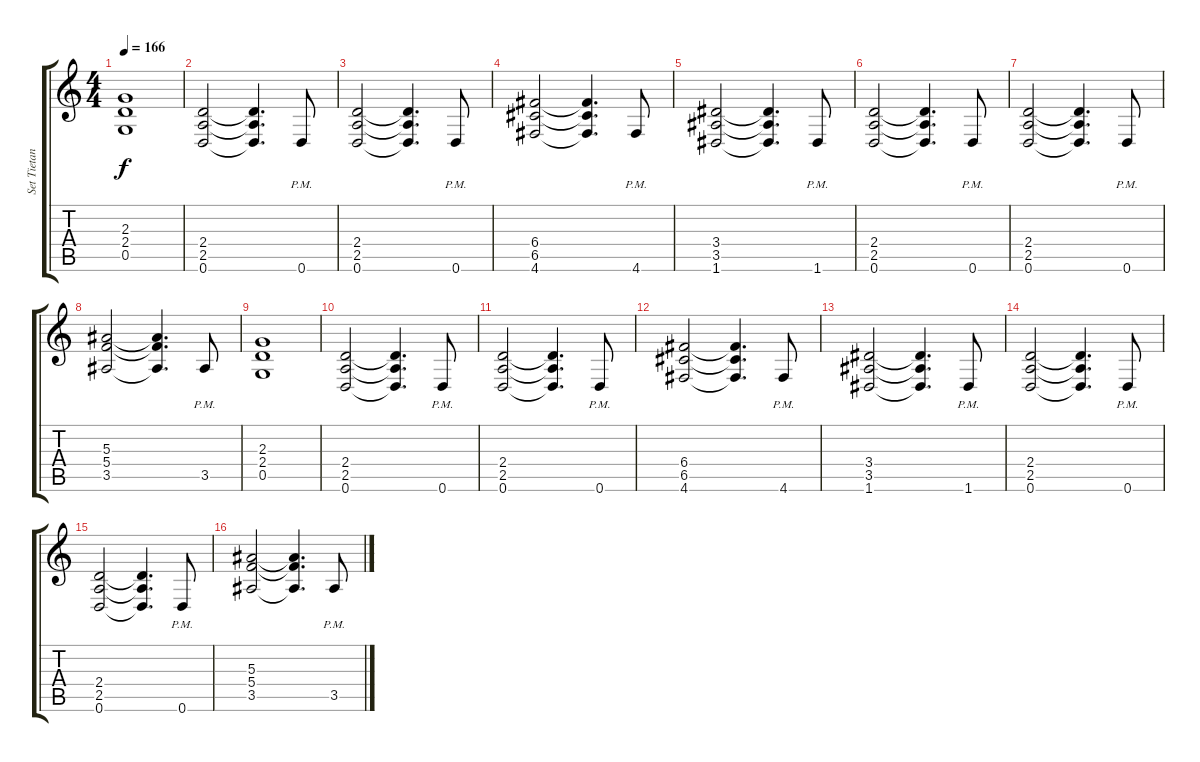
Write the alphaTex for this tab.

\track ("Set Tietan" "Set Tietan") {instrument distortionguitar}
\staff {score tabs}
\tuning (D4 A3 F3 C3 G2 D2) {hide}
\ts (4 4)
\tempo 166
\clef g2
\ks c
(2.3 2.4 0.5).1{dy f} |
(2.4 2.5 0.6).2 (2.4{t} 2.5{t} 0.6{t}).4{d} 0.6{pm}.8 |
(2.4 2.5 0.6).2 (2.4{t} 2.5{t} 0.6{t}).4{d} 0.6{pm}.8 |
(6.4 6.5 4.6).2 (6.4{t} 6.5{t} 4.6{t}).4{d} 4.6{pm}.8 |
(3.4 3.5 1.6).2 (3.4{t} 3.5{t} 1.6{t}).4{d} 1.6{pm}.8 |
(2.4 2.5 0.6).2 (2.4{t} 2.5{t} 0.6{t}).4{d} 0.6{pm}.8 |
(2.4 2.5 0.6).2 (2.4{t} 2.5{t} 0.6{t}).4{d} 0.6{pm}.8 |
(5.3 5.4 3.5).2 (5.3{t} 5.4{t} 3.5{t}).4{d} 3.5{pm}.8 |
(2.3 2.4 0.5).1 |
(2.4 2.5 0.6).2 (2.4{t} 2.5{t} 0.6{t}).4{d} 0.6{pm}.8 |
(2.4 2.5 0.6).2 (2.4{t} 2.5{t} 0.6{t}).4{d} 0.6{pm}.8 |
(6.4 6.5 4.6).2 (6.4{t} 6.5{t} 4.6{t}).4{d} 4.6{pm}.8 |
(3.4 3.5 1.6).2 (3.4{t} 3.5{t} 1.6{t}).4{d} 1.6{pm}.8 |
(2.4 2.5 0.6).2 (2.4{t} 2.5{t} 0.6{t}).4{d} 0.6{pm}.8 |
(2.4 2.5 0.6).2 (2.4{t} 2.5{t} 0.6{t}).4{d} 0.6{pm}.8 |
(5.3 5.4 3.5).2 (5.3{t} 5.4{t} 3.5{t}).4{d} 3.5{pm}.8
